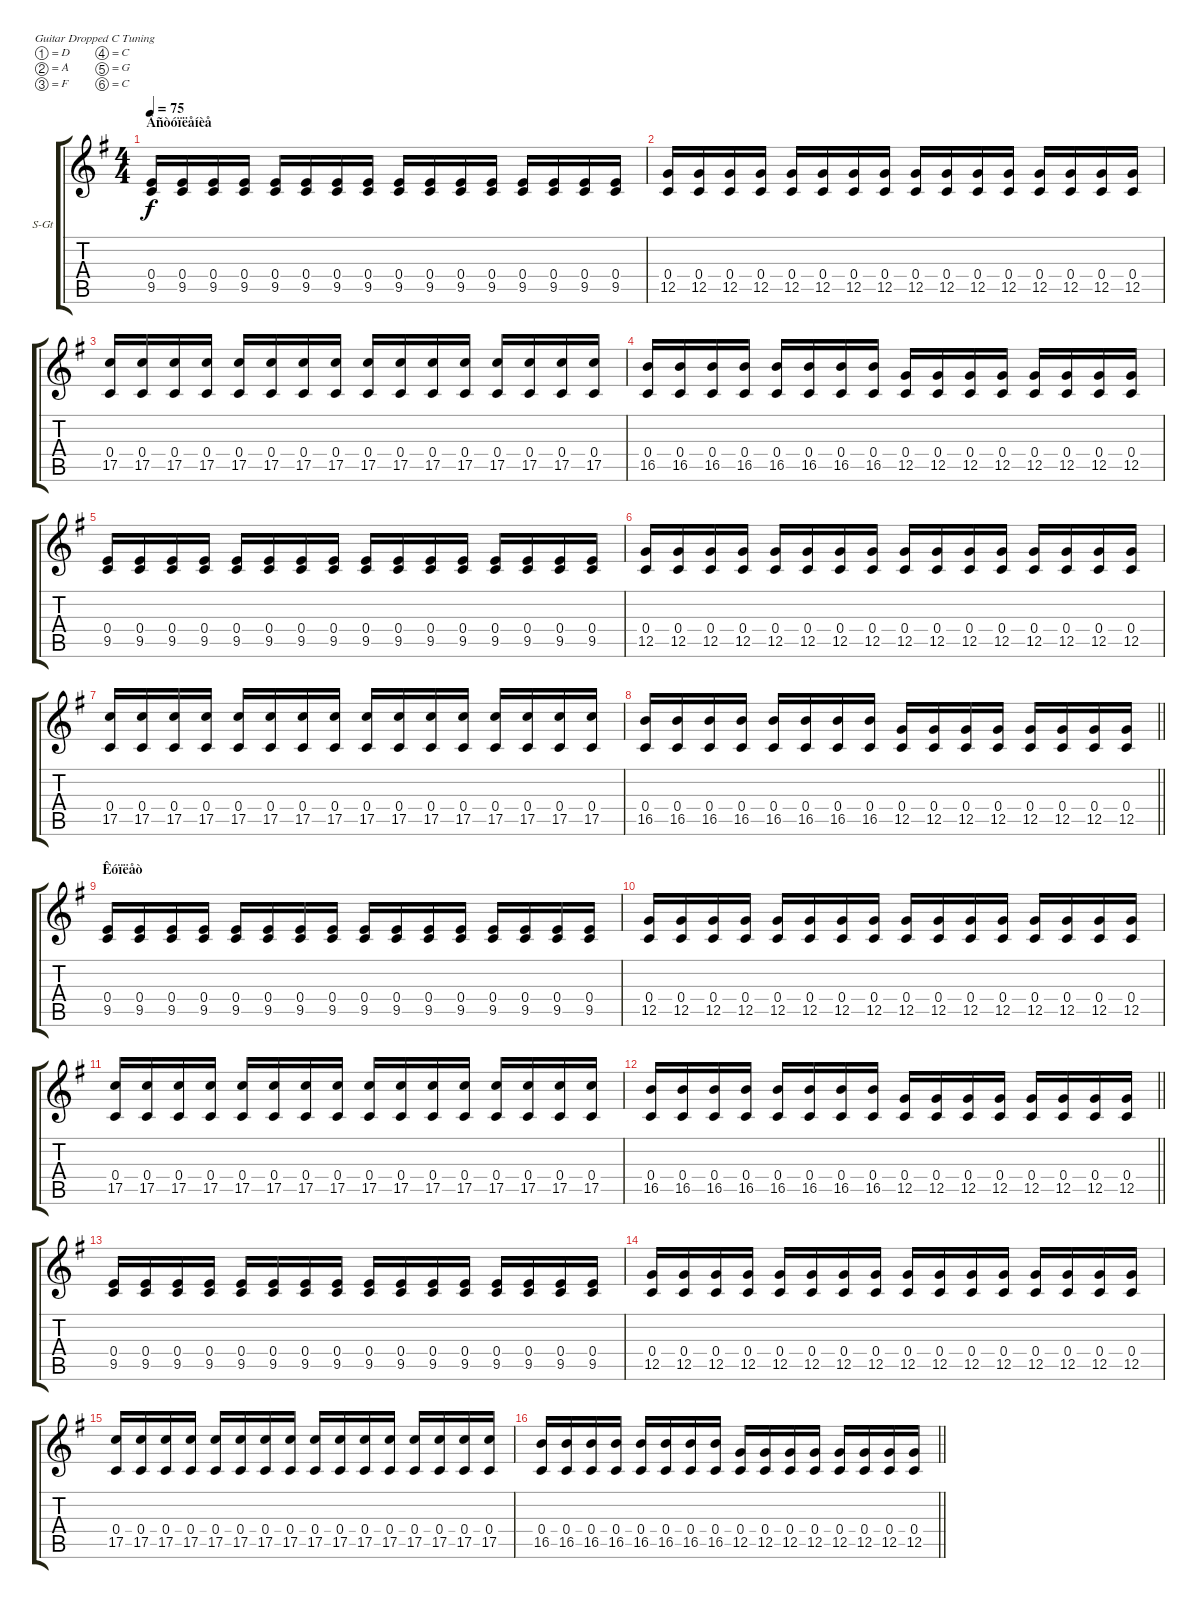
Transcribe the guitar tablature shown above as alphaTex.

\bracketExtendMode groupsimilarinstruments
\firstSystemTrackNameOrientation horizontal
\otherSystemsTrackNameOrientation horizontal
\track ("Steel Guitar" "S-Gt") {mute instrument acousticguitarsteel}
\staff {score tabs}
\tuning (D4 A3 F3 C3 G2 C2)
\ts (4 4)
\beaming (8 2 2 2 2)
\section ("" "Âñòóïëåíèå")
\tempo 75
\clef g2
\scale
0.511811
\ks eminor
(0.4 9.5).16{dy f instrument acousticguitarsteel} (0.4 9.5).16 (0.4 9.5).16 (0.4 9.5).16 (0.4 9.5).16 (0.4 9.5).16 (0.4 9.5).16 (0.4 9.5).16 (0.4 9.5).16 (0.4 9.5).16 (0.4 9.5).16 (0.4 9.5).16 (0.4 9.5).16 (0.4 9.5).16 (0.4 9.5).16 (0.4 9.5).16 |
\scale
0.244094 (0.4 12.5).16 (0.4 12.5).16 (0.4 12.5).16 (0.4 12.5).16 (0.4 12.5).16 (0.4 12.5).16 (0.4 12.5).16 (0.4 12.5).16 (0.4 12.5).16 (0.4 12.5).16 (0.4 12.5).16 (0.4 12.5).16 (0.4 12.5).16 (0.4 12.5).16 (0.4 12.5).16 (0.4 12.5).16 |
\scale
0.244094 (0.4 17.5).16 (0.4 17.5).16 (0.4 17.5).16 (0.4 17.5).16 (0.4 17.5).16 (0.4 17.5).16 (0.4 17.5).16 (0.4 17.5).16 (0.4 17.5).16 (0.4 17.5).16 (0.4 17.5).16 (0.4 17.5).16 (0.4 17.5).16 (0.4 17.5).16 (0.4 17.5).16 (0.4 17.5).16 |
\scale
0.333333 (0.4 16.5).16 (0.4 16.5).16 (0.4 16.5).16 (0.4 16.5).16 (0.4 16.5).16 (0.4 16.5).16 (0.4 16.5).16 (0.4 16.5).16 (0.4 12.5).16 (0.4 12.5).16 (0.4 12.5).16 (0.4 12.5).16 (0.4 12.5).16 (0.4 12.5).16 (0.4 12.5).16 (0.4 12.5).16 |
\scale
0.333333 (0.4 9.5).16 (0.4 9.5).16 (0.4 9.5).16 (0.4 9.5).16 (0.4 9.5).16 (0.4 9.5).16 (0.4 9.5).16 (0.4 9.5).16 (0.4 9.5).16 (0.4 9.5).16 (0.4 9.5).16 (0.4 9.5).16 (0.4 9.5).16 (0.4 9.5).16 (0.4 9.5).16 (0.4 9.5).16 |
\scale
0.333333 (0.4 12.5).16 (0.4 12.5).16 (0.4 12.5).16 (0.4 12.5).16 (0.4 12.5).16 (0.4 12.5).16 (0.4 12.5).16 (0.4 12.5).16 (0.4 12.5).16 (0.4 12.5).16 (0.4 12.5).16 (0.4 12.5).16 (0.4 12.5).16 (0.4 12.5).16 (0.4 12.5).16 (0.4 12.5).16 |
\scale
0.333333 (0.4 17.5).16 (0.4 17.5).16 (0.4 17.5).16 (0.4 17.5).16 (0.4 17.5).16 (0.4 17.5).16 (0.4 17.5).16 (0.4 17.5).16 (0.4 17.5).16 (0.4 17.5).16 (0.4 17.5).16 (0.4 17.5).16 (0.4 17.5).16 (0.4 17.5).16 (0.4 17.5).16 (0.4 17.5).16 |
\scale
0.333333
\barLineRight lightlight
(0.4 16.5).16 (0.4 16.5).16 (0.4 16.5).16 (0.4 16.5).16 (0.4 16.5).16 (0.4 16.5).16 (0.4 16.5).16 (0.4 16.5).16 (0.4 12.5).16 (0.4 12.5).16 (0.4 12.5).16 (0.4 12.5).16 (0.4 12.5).16 (0.4 12.5).16 (0.4 12.5).16 (0.4 12.5).16 |
\section ("" "Êóïëåò")
\scale
0.333333 (0.4 9.5).16 (0.4 9.5).16 (0.4 9.5).16 (0.4 9.5).16 (0.4 9.5).16 (0.4 9.5).16 (0.4 9.5).16 (0.4 9.5).16 (0.4 9.5).16 (0.4 9.5).16 (0.4 9.5).16 (0.4 9.5).16 (0.4 9.5).16 (0.4 9.5).16 (0.4 9.5).16 (0.4 9.5).16 |
\scale
0.333333 (0.4 12.5).16 (0.4 12.5).16 (0.4 12.5).16 (0.4 12.5).16 (0.4 12.5).16 (0.4 12.5).16 (0.4 12.5).16 (0.4 12.5).16 (0.4 12.5).16 (0.4 12.5).16 (0.4 12.5).16 (0.4 12.5).16 (0.4 12.5).16 (0.4 12.5).16 (0.4 12.5).16 (0.4 12.5).16 |
\scale
0.333333 (0.4 17.5).16 (0.4 17.5).16 (0.4 17.5).16 (0.4 17.5).16 (0.4 17.5).16 (0.4 17.5).16 (0.4 17.5).16 (0.4 17.5).16 (0.4 17.5).16 (0.4 17.5).16 (0.4 17.5).16 (0.4 17.5).16 (0.4 17.5).16 (0.4 17.5).16 (0.4 17.5).16 (0.4 17.5).16 |
\scale
0.333333
\barLineRight lightlight
(0.4 16.5).16 (0.4 16.5).16 (0.4 16.5).16 (0.4 16.5).16 (0.4 16.5).16 (0.4 16.5).16 (0.4 16.5).16 (0.4 16.5).16 (0.4 12.5).16 (0.4 12.5).16 (0.4 12.5).16 (0.4 12.5).16 (0.4 12.5).16 (0.4 12.5).16 (0.4 12.5).16 (0.4 12.5).16 |
\scale
0.333333 (0.4 9.5).16 (0.4 9.5).16 (0.4 9.5).16 (0.4 9.5).16 (0.4 9.5).16 (0.4 9.5).16 (0.4 9.5).16 (0.4 9.5).16 (0.4 9.5).16 (0.4 9.5).16 (0.4 9.5).16 (0.4 9.5).16 (0.4 9.5).16 (0.4 9.5).16 (0.4 9.5).16 (0.4 9.5).16 |
\scale
0.333333 (0.4 12.5).16 (0.4 12.5).16 (0.4 12.5).16 (0.4 12.5).16 (0.4 12.5).16 (0.4 12.5).16 (0.4 12.5).16 (0.4 12.5).16 (0.4 12.5).16 (0.4 12.5).16 (0.4 12.5).16 (0.4 12.5).16 (0.4 12.5).16 (0.4 12.5).16 (0.4 12.5).16 (0.4 12.5).16 |
\scale
0.333333 (0.4 17.5).16 (0.4 17.5).16 (0.4 17.5).16 (0.4 17.5).16 (0.4 17.5).16 (0.4 17.5).16 (0.4 17.5).16 (0.4 17.5).16 (0.4 17.5).16 (0.4 17.5).16 (0.4 17.5).16 (0.4 17.5).16 (0.4 17.5).16 (0.4 17.5).16 (0.4 17.5).16 (0.4 17.5).16 |
\scale
0.333333
\barLineRight lightlight
(0.4 16.5).16 (0.4 16.5).16 (0.4 16.5).16 (0.4 16.5).16 (0.4 16.5).16 (0.4 16.5).16 (0.4 16.5).16 (0.4 16.5).16 (0.4 12.5).16 (0.4 12.5).16 (0.4 12.5).16 (0.4 12.5).16 (0.4 12.5).16 (0.4 12.5).16 (0.4 12.5).16 (0.4 12.5).16
